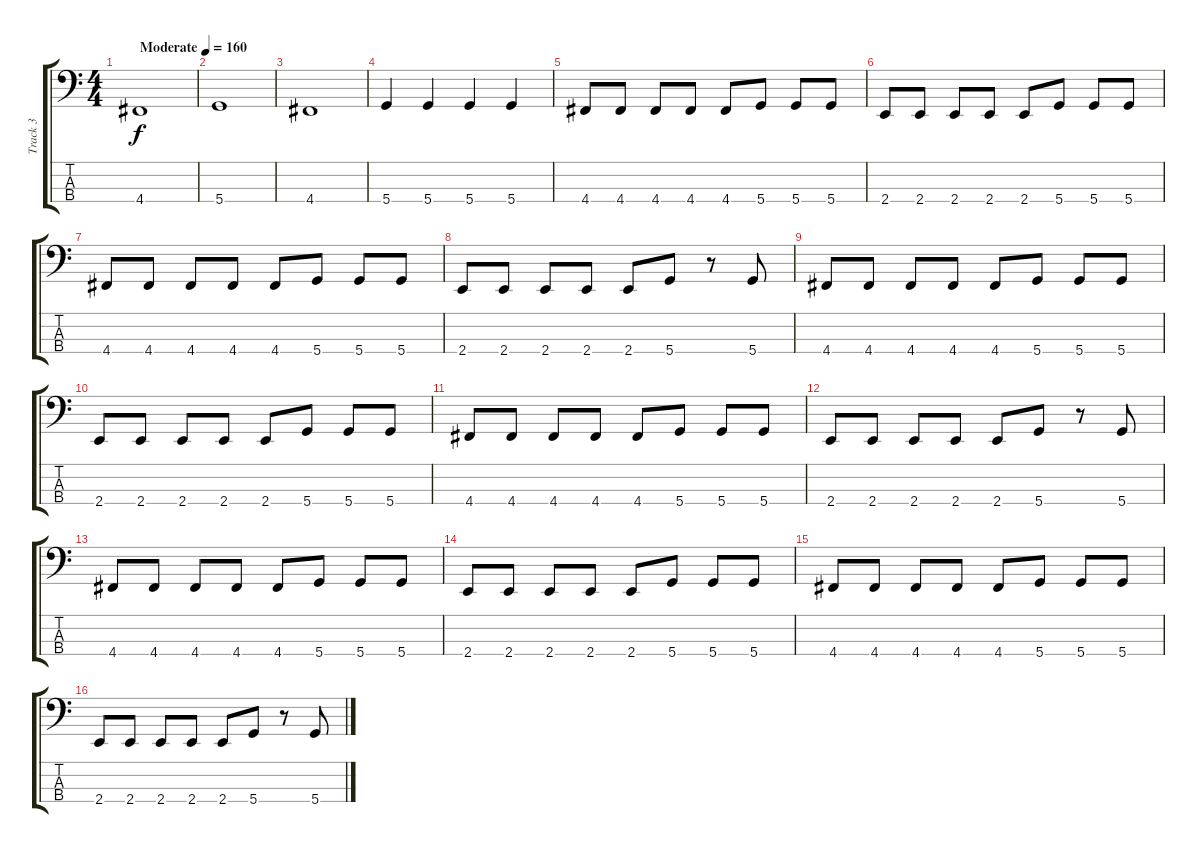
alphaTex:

\track ("Track 3" "Track 3") {instrument electricbassfinger}
\staff {score tabs}
\tuning (G2 D2 A1 D1) {hide}
\ts (4 4)
\tempo (160 "Moderate")
\clef f4
\ks c
4.4.1{dy f instrument electricbassfinger} |
5.4.1 |
4.4.1 |
5.4.4 5.4.4 5.4.4 5.4.4 |
4.4.8 4.4.8 4.4.8 4.4.8 4.4.8 5.4.8 5.4.8 5.4.8 |
2.4.8 2.4.8 2.4.8 2.4.8 2.4.8 5.4.8 5.4.8 5.4.8 |
4.4.8 4.4.8 4.4.8 4.4.8 4.4.8 5.4.8 5.4.8 5.4.8 |
2.4.8 2.4.8 2.4.8 2.4.8 2.4.8 5.4.8 r.8 5.4.8 |
4.4.8 4.4.8 4.4.8 4.4.8 4.4.8 5.4.8 5.4.8 5.4.8 |
2.4.8 2.4.8 2.4.8 2.4.8 2.4.8 5.4.8 5.4.8 5.4.8 |
4.4.8 4.4.8 4.4.8 4.4.8 4.4.8 5.4.8 5.4.8 5.4.8 |
2.4.8 2.4.8 2.4.8 2.4.8 2.4.8 5.4.8 r.8 5.4.8 |
4.4.8 4.4.8 4.4.8 4.4.8 4.4.8 5.4.8 5.4.8 5.4.8 |
2.4.8 2.4.8 2.4.8 2.4.8 2.4.8 5.4.8 5.4.8 5.4.8 |
4.4.8 4.4.8 4.4.8 4.4.8 4.4.8 5.4.8 5.4.8 5.4.8 |
2.4.8 2.4.8 2.4.8 2.4.8 2.4.8 5.4.8 r.8 5.4.8
